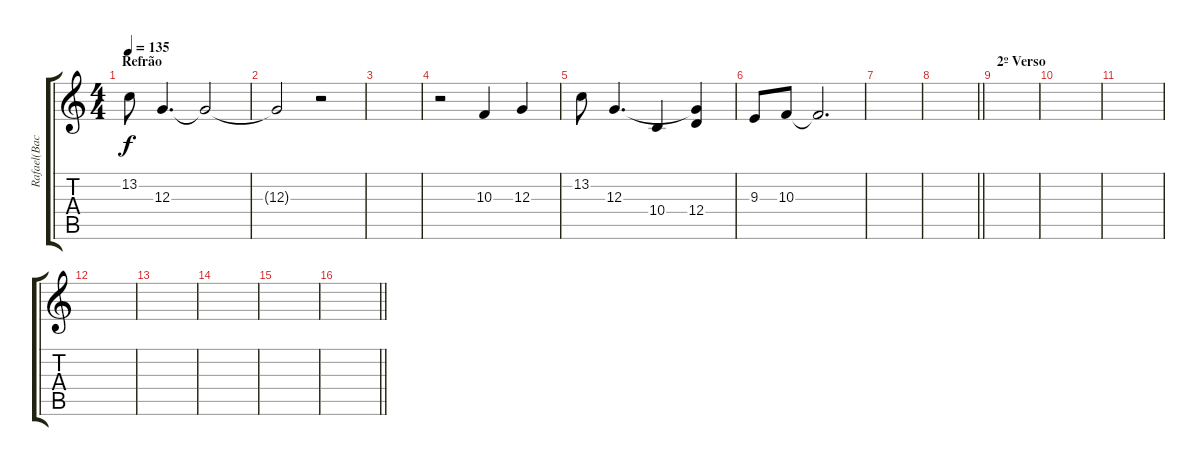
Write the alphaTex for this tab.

\track ("Rafael(Back Vocal)" "Rafael(Bac") {instrument pad4choir}
\staff {score tabs}
\tuning (E4 B3 G3 D3 A2 E2) {hide}
\ts (4 4)
\section ("" "Refrão")
\tempo 135
\clef g2
\ks c
13.2.8{dy f} 12.3.4{d} 12.3{t}.2 |
12.3{t}.2 r.2 |
|
r.2 10.3.4 12.3.4 |
13.2.8 12.3.4{d} 10.4.4 (12.3{t} 12.4).4 |
9.3.8 10.3.8 10.3{t}.2{d} |
|
\barLineRight lightlight
|
\section ("" "2º Verso")
|
|
|
|
|
|
|
\barLineRight lightlight
